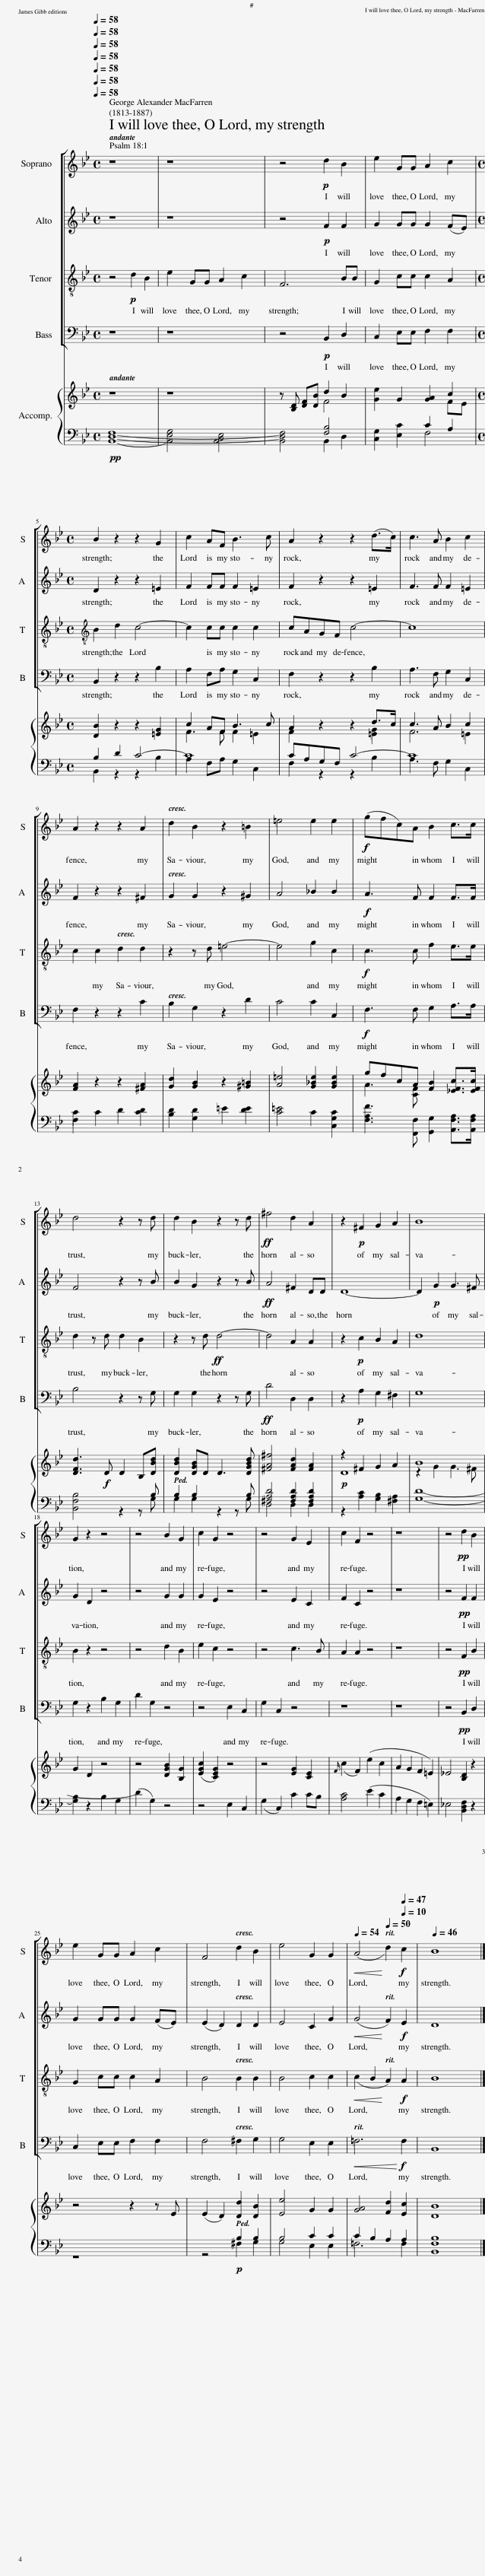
X:1
%%score [ 1 2 3 4 ] { ( 5 6 ) | ( 7 8 ) }
L:1/8
Q:1/4=58
M:4/4
I:linebreak $
K:Bb
V:1 treble
V:2 treble
V:3 treble-8
V:4 bass
V:5 treble
V:6 treble
V:7 bass
V:8 bass
V:1
 z8 | z8 | z4!p! d2 B2 | e2 GG A2 c2 |$[M:4/4] B2 z2 z2 G2 | %5
 c2 AF B3 c | A2 z2 z2 (d>c) | c3 A B2 c2 |$ A2 z2 z2 A2 | d2 B2 z2 =B2 | %10
 =e4 e2 e2 |!f! (gfc)A B2 c>c |$ d4 z2 z d | d2 B2 z2 z d |!ff! ^f4 d2 A2 | %15
 z2!p! ^F2 G2 A2 | B8 |$ G2 z2 z4 | z4 B2 G2 | c2 G2 z4 | %20
 z4 G2 E2 | c2 F2 z4 | z8 | z4!pp! d2 B2 |$ e2 GG A2 c2 | %25
 F4 d2 B2 | e4 G2 G2 |[Q:1/4=54]!<(! (A4!<)![Q:1/4=50] d2)[Q:1/4=10]!f![Q:1/4=47] c2 |[Q:1/4=46] B8 |] %29
V:2
 z8 | z8 | z4!p! F2 F2 | G2 GG G2 (FE) |$[M:4/4] D2 z2 z2 =E2 | %5
 F2 FF F2 =E2 | F2 z2 z2 =E2 | F3 F F2 =E2 |$ F2 z2 z2 ^F2 | G2 G2 z2 ^G2 | %10
 A4 _B2 B2 |!f! A3 F F2 F>F |$ F4 z2 z B | B2 G2 z2 z B |!ff! A4 ^F2 DD | %15
 D8- | D2!p! G2 G3 ^F |$ G2 D2 z4 | z4 G2 G2 | G2 E2 z4 | %20
 z4 E2 C2 | F2 C2 z4 | z8 | z4!pp! F2 F2 |$ G2 GG G2 (FE) | %25
 (E2 D2) D2 D2 | E4 C2 G2 |!<(! (G4!<)! F2)!f! E2 | D8 |] %29
V:3
 z4!p! d2 B2 | e2 GG A2 c2 | F6 BB | G2 cc c2 A2 |$[M:4/4][K:treble-8] B2 d2 c4- | %5
 c2 cc c2 c2 | cAGF c4- | c8 |$ c2 c2 d2 d2 | z2 z d =e4- | %10
 e4 g2 c2 |!f! c3 c f2 e>e |$ d2 z d d2 B2 | z2 z d!ff! d4- | d4 A2 A2 | %15
 z2!p! c2 B2 A2 | d8 |$ B2 z2 z4 | z4 d2 B2 | e2 c2 z4 | %20
 z4 c3 B | A2 A2 z4 | z8 | z4!pp! F2 B2 |$ G2 cc c2 A2 | %25
 B4 B2 B2 | B4 c2 c2 |!<(! (c2 B2!<)! A2)!f! A2 | B8 |] %29
V:4
 z8 | z8 | z4!p! B,,2 D,2 | C,2 E,E, F,2 F,2 |$[M:4/4] B,,2 z2 z2 B,2 | %5
 A,2 F,A, G,2 C,2 | F,2 z2 z2 B,2 | A,3 F, G,2 C,2 |$ F,2 z2 z2 C2 | B,2 G,2 z2 D2 | %10
 C4 C2 C,2 |!f! F,3 F, G,2 A,>A, |$ B,4 z2 z G, | G,2 G,2 z2 z G, |!ff! D4 D,2 D,2 | %15
 z2!p! A,2 G,2 ^F,2 | G,8 |$ G,2 z2 B,2 G,2 | D2 G,2 z4 | z4 E,2 C,2 | %20
 G,2 C,2 z4 | z8 | z8 | z4!pp! B,,2 D,2 |$ C,2 E,E, F,2 F,2 | %25
 F,4 ^F,2 G,2 | G,4 E,2 E,2 |!<(! =F,6!<)!!f! F,2 | B,,8 |] %29
V:5
 z8 | z8 | z [B,D] [DF][DB] d2 B2 | [Ge]2 G2 [GA]2 c2 |$[M:4/4] [DB]2 z2 z2 [=EG]2 | %5
 c2 AF B3 c | A2 z2 z2 d>c | c3 A B2 c2 |$ [FA]2 z2 z2 [^FA]2 | [Gd]2 [GB]2 z2 [^G=B]2 | %10
 [A=e]4 [G_Be]2 [GBe]2 | gfcA [FB]2 [_EFc]>[EFc] |$ [DFd]3!f! D D2 B,[DBd] | [DBd]2 [DGB]D D3 [DGBd] | [^FA^f]4 [FAd]2 [FA]2 | %15
!p! z2 ^F2 G2 A2 | B8 |$ G2 D2 z4 | z4 [DGB]2 [B,G]2 | ([EGc]2 [CEG]2) z4 | %20
 z4 [EG]2 [CE]2 |{F} (c2 F2) (e2 c2 | A2 G2 F2 =E2) | _E4 [B,D]2 z2 |$ z4 z2 z E | %25
 (E2 D2) [Dd]2 [DB]2 | [Ee]4 G2 G2 | [GA]4 [Fd]2 [Ec]2 | [DB]8 |] %29
V:6
 x8 | x8 | x4 F4 | x6 FE |$[M:4/4] x8 | %5
 F3 F F2 =E2 | F2 x4 [=EG]2 | F6 =E2 |$ x8 | x8 | %10
 x8 | A3 [CF] x4 |$ x8 | x8 | x8 | %15
 D8 | z2 G2 G3 ^F |$ x8 | x8 | x8 | %20
 x8 | x8 | x8 | x8 |$ x8 | %25
 x8 | x8 | x8 | x8 |] %29
V:7
!pp! x8 | x8 | x4 [F,B,]4 | x4 C2 A,2 |$[M:4/4] B,2 D2 C4- | %5
 C8 | CA,G,F, C4- | C8 |$ C2 x6 | x8 | %10
 x8 | x8 |$ x7 B, | B,2 B,2 x3 B, | [^F,A,D]4 [F,A,D]2 [F,A,D]2 | %15
 x4 x4 | x8 |$ [G,B,]2 z2 B,2 G,2 | (D2 G,2) z4 | z4 E,2 C,2 | %20
 (G,2 C,2) C2 CB, | [A,C]4 (E2 C2 | A,2 G,2 F,2 =E,2) | _E,4 [B,,D,F,]2 z2 |$ x8 | %25
 x4!p! B,2 B,2 | B,4 C2 C2 | C2 B,2 A,2 A,2 | x8 |] %29
V:8
 [B,,D,F,]8- | [B,,E,G,]4 [B,,C,E,]4 | [B,,D,F,]4 B,,2 D,2 | [C,G,]2 [E,C]2 F,4 |$[M:4/4] B,,2 z2 z2 B,2 | %5
 A,2 F,A, G,2 C,2 | F,2 z2 z2 B,2 | A,3 F, G,2 C,2 |$ F,2 C2 D2 [CD]2 | [B,D]2 [G,D]2 =E2 [DE]2 | %10
 [C=E]4 C2 [C,G,C]2 | [F,A,F]3 [F,,F,] [G,,G,]2 [A,,F,A,]>[A,,F,A,] |$ [B,,F,B,]4 z2 z G, | G,2 G,2 z2 z G, | D,4 D,2 D,2 | %15
 z2 [A,C]2 [G,B,]2 [^F,A,]2 | [G,D]8- |$ x8 | x8 | x8 | %20
 x8 | x8 | x8 | x8 |$ z8 | %25
 z4 ^F,2 G,2 | G,4 E,2 E,2 | =F,6 F,2 | [B,,F,B,]8 |] %29
